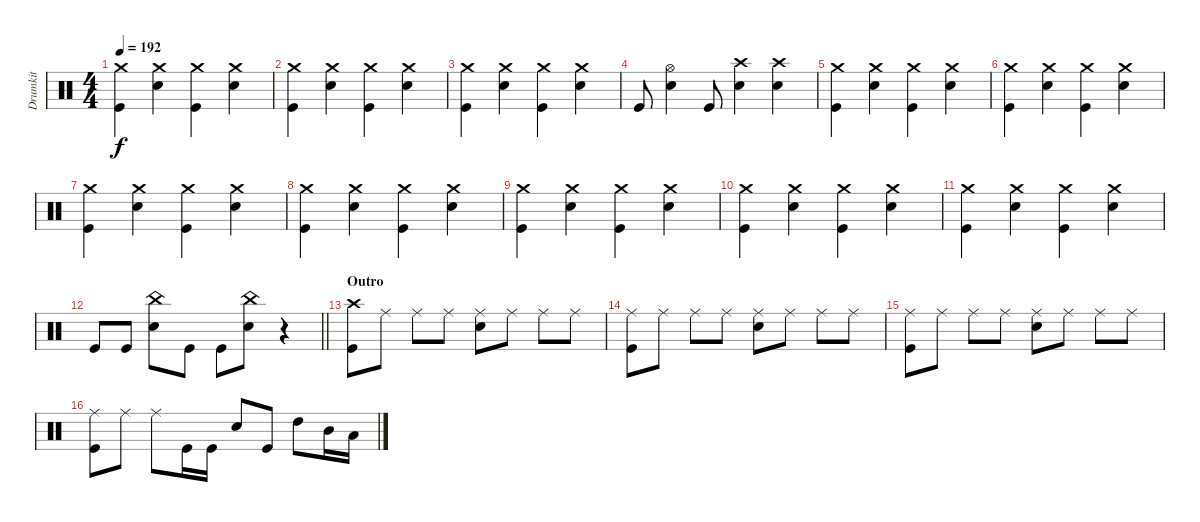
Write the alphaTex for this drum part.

\track ("Drumkit" "Drumkit") {instrument percussion}
\staff {score}
\articulation defaults
\ts (4 4)
\tempo 192
\clef neutral
\ks c
("Crash medium (hit)" "Kick (hit)").4{dy f} ("Crash medium (hit)" "Snare (hit) 2").4 ("Crash medium (hit)" "Kick (hit)").4 ("Crash medium (hit)" "Snare (hit) 2").4 |
("Crash medium (hit)" "Kick (hit)").4 ("Crash medium (hit)" "Snare (hit) 2").4 ("Crash medium (hit)" "Kick (hit)").4 ("Crash medium (hit)" "Snare (hit) 2").4 |
("Crash medium (hit)" "Kick (hit)").4 ("Crash medium (hit)" "Snare (hit) 2").4 ("Crash medium (hit)" "Kick (hit)").4 ("Crash medium (hit)" "Snare (hit) 2").4 |
"Kick (hit)".8 ("Hi-Hat (open)" "Snare (hit) 2").4 "Kick (hit)".8 ("Crash high (hit)" "Snare (hit) 2").4 ("Crash high (hit)" "Snare (hit) 2").4 |
("Crash medium (hit)" "Kick (hit)").4 ("Crash medium (hit)" "Snare (hit) 2").4 ("Crash medium (hit)" "Kick (hit)").4 ("Crash medium (hit)" "Snare (hit) 2").4 |
("Crash medium (hit)" "Kick (hit)").4 ("Crash medium (hit)" "Snare (hit) 2").4 ("Crash medium (hit)" "Kick (hit)").4 ("Crash medium (hit)" "Snare (hit) 2").4 |
("Crash medium (hit)" "Kick (hit)").4 ("Crash medium (hit)" "Snare (hit) 2").4 ("Crash medium (hit)" "Kick (hit)").4 ("Crash medium (hit)" "Snare (hit) 2").4 |
("Crash medium (hit)" "Kick (hit)").4 ("Crash medium (hit)" "Snare (hit) 2").4 ("Crash medium (hit)" "Kick (hit)").4 ("Crash medium (hit)" "Snare (hit) 2").4 |
("Crash medium (hit)" "Kick (hit)").4 ("Crash medium (hit)" "Snare (hit) 2").4 ("Crash medium (hit)" "Kick (hit)").4 ("Crash medium (hit)" "Snare (hit) 2").4 |
("Crash medium (hit)" "Kick (hit)").4 ("Crash medium (hit)" "Snare (hit) 2").4 ("Crash medium (hit)" "Kick (hit)").4 ("Crash medium (hit)" "Snare (hit) 2").4 |
("Crash medium (hit)" "Kick (hit)").4 ("Crash medium (hit)" "Snare (hit) 2").4 ("Crash medium (hit)" "Kick (hit)").4 ("Crash medium (hit)" "Snare (hit) 2").4 |
\barLineRight lightlight "Kick (hit)".8 "Kick (hit)".8
("China (hit)" "Snare (hit) 2").8 "Kick (hit)".8 "Kick (hit)".8 ("China (hit)" "Snare (hit) 2").8 r.4 |
\section ("" "Outro")
("Crash high (hit)" "Kick (hit)").8 "Ride (middle)".8 "Ride (middle)".8 "Ride (middle)".8 ("Ride (middle)" "Snare (hit) 2").8 "Ride (middle)".8 "Ride (middle)".8 "Ride (middle)".8 |
("Ride (middle)" "Kick (hit)").8 "Ride (middle)".8 "Ride (middle)".8 "Ride (middle)".8 ("Ride (middle)" "Snare (hit) 2").8 "Ride (middle)".8 "Ride (middle)".8 "Ride (middle)".8 |
("Ride (middle)" "Kick (hit)").8 "Ride (middle)".8 "Ride (middle)".8 "Ride (middle)".8 ("Ride (middle)" "Snare (hit) 2").8 "Ride (middle)".8 "Ride (middle)".8 "Ride (middle)".8 |
("Ride (middle)" "Kick (hit)").8 "Ride (middle)".8 "Ride (middle)".8 "Kick (hit)".16 "Kick (hit)".16 "Snare (hit) 2".8 "Kick (hit)".8 "High Tom (hit)".8 "Mid Tom (hit)".16 "Low Tom (hit)".16
